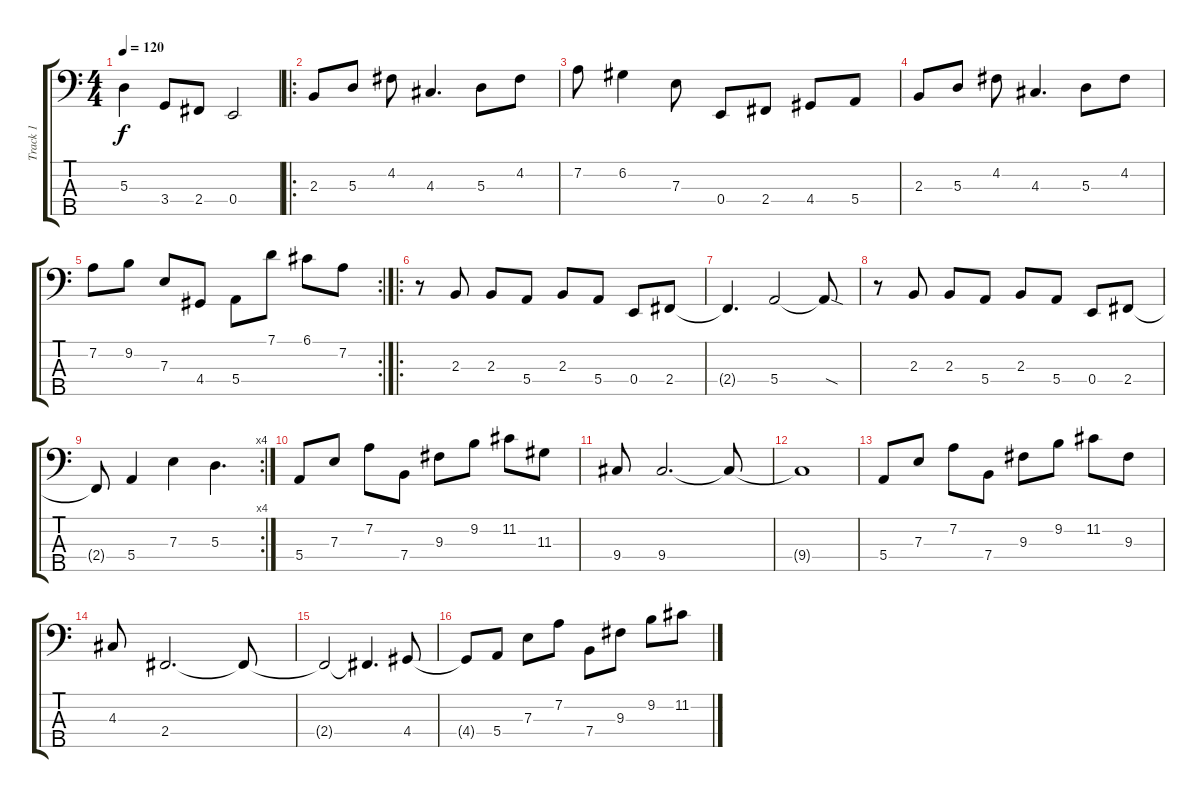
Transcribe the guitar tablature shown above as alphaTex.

\track ("Track 1" "Track 1") {instrument acousticguitarsteel}
\staff {score tabs}
\tuning (G2 D2 A1 E1 B0) {hide}
\ts (4 4)
\tempo 120
\clef f4
\ks c
5.3{t}.4{dy f} 3.4.8 2.4.8 0.4.2 |
\ro
2.3.8 5.3.8 4.2.8 4.3.4{d} 5.3.8 4.2.8 |
7.2.8 6.2.4 7.3.8 0.4.8 2.4.8 4.4.8 5.4.8 |
2.3.8 5.3.8 4.2.8 4.3.4{d} 5.3.8 4.2.8 |
\rc 2
7.2.8 9.2.8 7.3.8 4.4.8 5.4.8 7.1.8 6.1.8 7.2.8 |
\ro
r.8 2.3.8 2.3.8 5.4.8 2.3.8 5.4.8 0.4.8 2.4.8 |
2.4{t}.4{d} 5.4.2 5.4{sod t}.8 |
r.8 2.3.8 2.3.8 5.4.8 2.3.8 5.4.8 0.4.8 2.4.8 |
\rc 4
2.4{t}.8 5.4.4 7.3.4 5.3.4{d} |
5.4.8 7.3.8 7.2.8 7.4.8 9.3.8 9.2.8 11.2.8 11.3.8 |
9.4.8 9.4.2{d} 9.4{t}.8 |
9.4{t}.1 |
5.4.8 7.3.8 7.2.8 7.4.8 9.3.8 9.2.8 11.2.8 9.3.8 |
4.3.8 2.4.2{d} 2.4{t}.8 |
2.4{t}.2 2.4{t}.4{d} 4.4.8 |
4.4{t}.8 5.4.8 7.3.8 7.2.8 7.4.8 9.3.8 9.2.8 11.2.8
